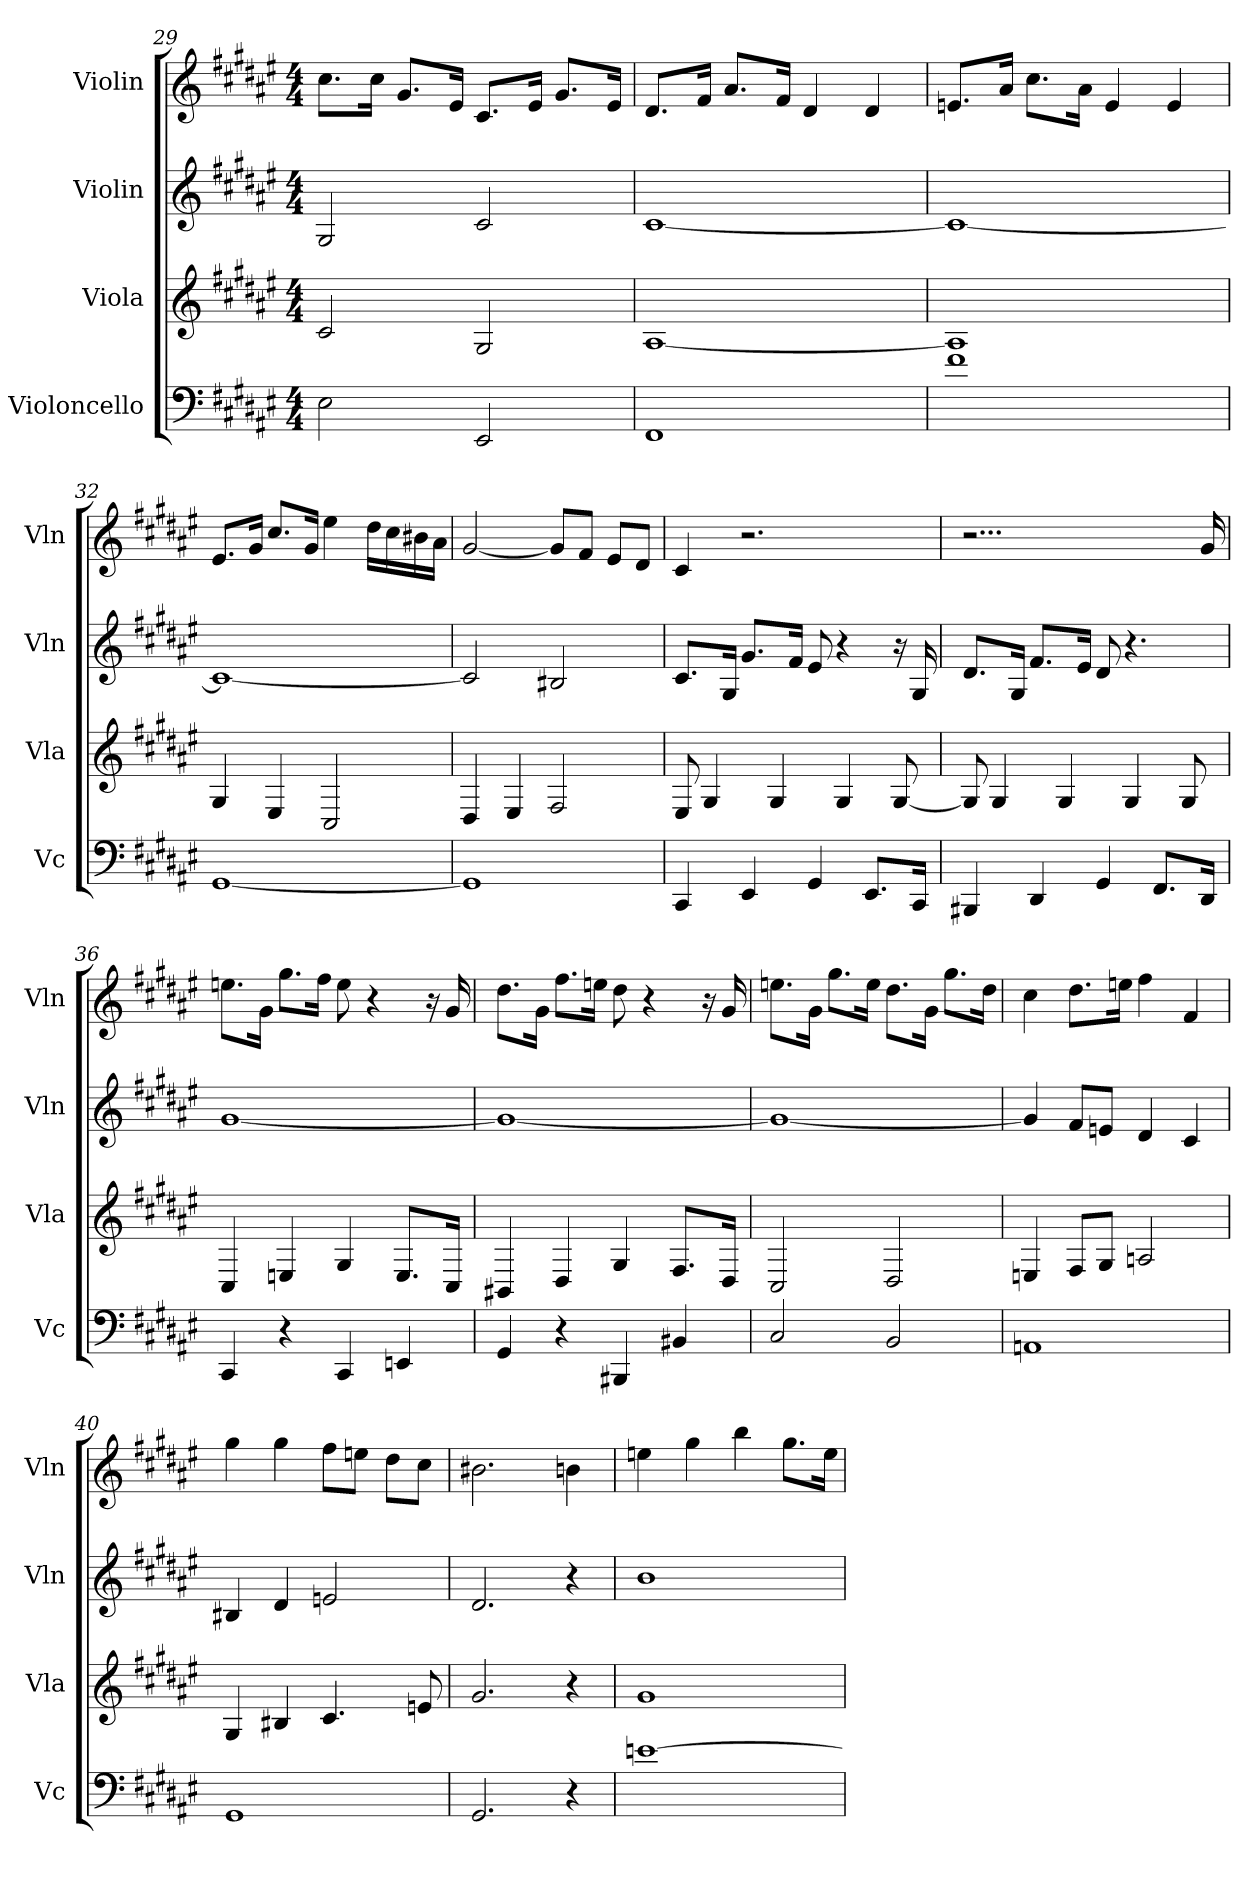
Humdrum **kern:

**kern	**kern	**kern	**kern
*part4	*part3	*part2	*part1
*staff4	*staff3	*staff2	*staff1
*I"Violoncello	*I"Viola	*I"Violin	*I"Violin
*I'Vc	*I'Vla	*I'Vln	*I'Vln
*clefF4	*clefG2	*clefG2	*clefG2
*k[f#c#g#d#a#e#]	*k[f#c#g#d#a#e#]	*k[f#c#g#d#a#e#]	*k[f#c#g#d#a#e#]
*M4/4	*M4/4	*M4/4	*M4/4
=29	=29	=29	=29
2E#\	2c#/	2G#/	8.cc#\L
.	.	.	16cc#\Jk
.	.	.	8.g#/L
.	.	.	16e#/Jk
2EE#/	2G#/	2c#/	8.c#/L
.	.	.	16e#/Jk
.	.	.	8.g#/L
.	.	.	16e#/Jk
!!LO:PB:g=z
=30	=30	=30	=30
1FF#	[1A#	[1c#	8.d#/L
.	.	.	16f#/Jk
.	.	.	8.a#/L
.	.	.	16f#/Jk
.	.	.	4d#/
.	.	.	4d#/
=31	=31	=31	=31
1f#	1A#]	1c#_	8.en/L
.	.	.	16a#/Jk
.	.	.	8.cc#\L
.	.	.	16a#\Jk
.	.	.	4e/
.	.	.	4e/
=32	=32	=32	=32
[1GG#	4G#/	1c#_	8.e#/L
.	.	.	16g#/Jk
.	4E#/	.	8.cc#/L
.	.	.	16g#/Jk
.	2C#/	.	4ee#\
.	.	.	16dd#\LL
.	.	.	16cc#\
.	.	.	16b#X\
.	.	.	16a#\JJ
=33	=33	=33	=33
1GG#]	4D#/	2c#/]	[2g#/
.	4E#/	.	.
.	2F#/	2B#X/	8g#/L]
.	.	.	8f#/J
.	.	.	8e#/L
.	.	.	8d#/J
!!LO:LB:g=z
=34	=34	=34	=34
4CC#/	8E#/	8.c#/L	4c#/
.	4G#/	.	.
.	.	16G#/Jk	.
4EE#/	.	8.g#/L	2.r
.	4G#/	.	.
.	.	16f#/Jk	.
4GG#/	.	8e#/	.
.	4G#/	4r	.
8.EE#/L	.	.	.
.	[8G#/	16r	.
16CC#/Jk	.	16G#/	.
=35	=35	=35	=35
4BBB#X/	8G#/]	8.d#/L	2...r
.	4G#/	.	.
.	.	16G#/Jk	.
4DD#/	.	8.f#/L	.
.	4G#/	.	.
.	.	16e#/Jk	.
4GG#/	.	8d#/	.
.	4G#/	4.r	.
8.FF#/L	.	.	.
.	8G#/	.	.
16DD#/Jk	.	.	16g#/
=36	=36	=36	=36
4CC#/	4C#/	[1g#	8.een\L
.	.	.	16g#\Jk
4r	4En/	.	8.gg#\L
.	.	.	16ff#\Jk
4CC#/	4G#/	.	8ee\
.	.	.	4r
4EEn/	8.E/L	.	.
.	.	.	16r
.	16C#/Jk	.	16g#/
!!LO:LB:g=z
=37	=37	=37	=37
4GG#/	4BB#X/	1g#_	8.dd#\L
.	.	.	16g#\Jk
4r	4D#/	.	8.ff#\L
.	.	.	16een\Jk
4BBB#X/	4G#/	.	8dd#\
.	.	.	4r
4BB#X/	8.F#/L	.	.
.	.	.	16r
.	16D#/Jk	.	16g#/
=38	=38	=38	=38
2C#/	2C#/	1g#_	8.een\L
.	.	.	16g#\Jk
.	.	.	8.gg#\L
.	.	.	16ee\Jk
2BB/	2D#/	.	8.dd#\L
.	.	.	16g#\Jk
.	.	.	8.gg#\L
.	.	.	16dd#\Jk
=39	=39	=39	=39
1AAn	4En/	4g#/]	4cc#\
.	8F#/L	8f#/L	8.dd#\L
.	8G#/J	8en/J	.
.	.	.	16een\Jk
.	2An/	4d#/	4ff#\
.	.	4c#/	4f#/
=40	=40	=40	=40
1GG#	4G#/	4B#X/	4gg#\
.	4B#X/	4d#/	4gg#\
.	4.c#/	2en/	8ff#\L
.	.	.	8een\J
.	.	.	8dd#\L
.	8en/	.	8cc#\J
=41	=41	=41	=41
2.GG#/	2.g#/	2.d#/	2.b#X\
4r	4r	4r	4bn\
!!LO:PB:g=z
=42	=42	=42	=42
[1en	1g#	1b	4een\
.	.	.	4gg#\
.	.	.	4bb\
.	.	.	8.gg#\L
.	.	.	16ee\Jk
=	=	=	=
*-	*-	*-	*-
